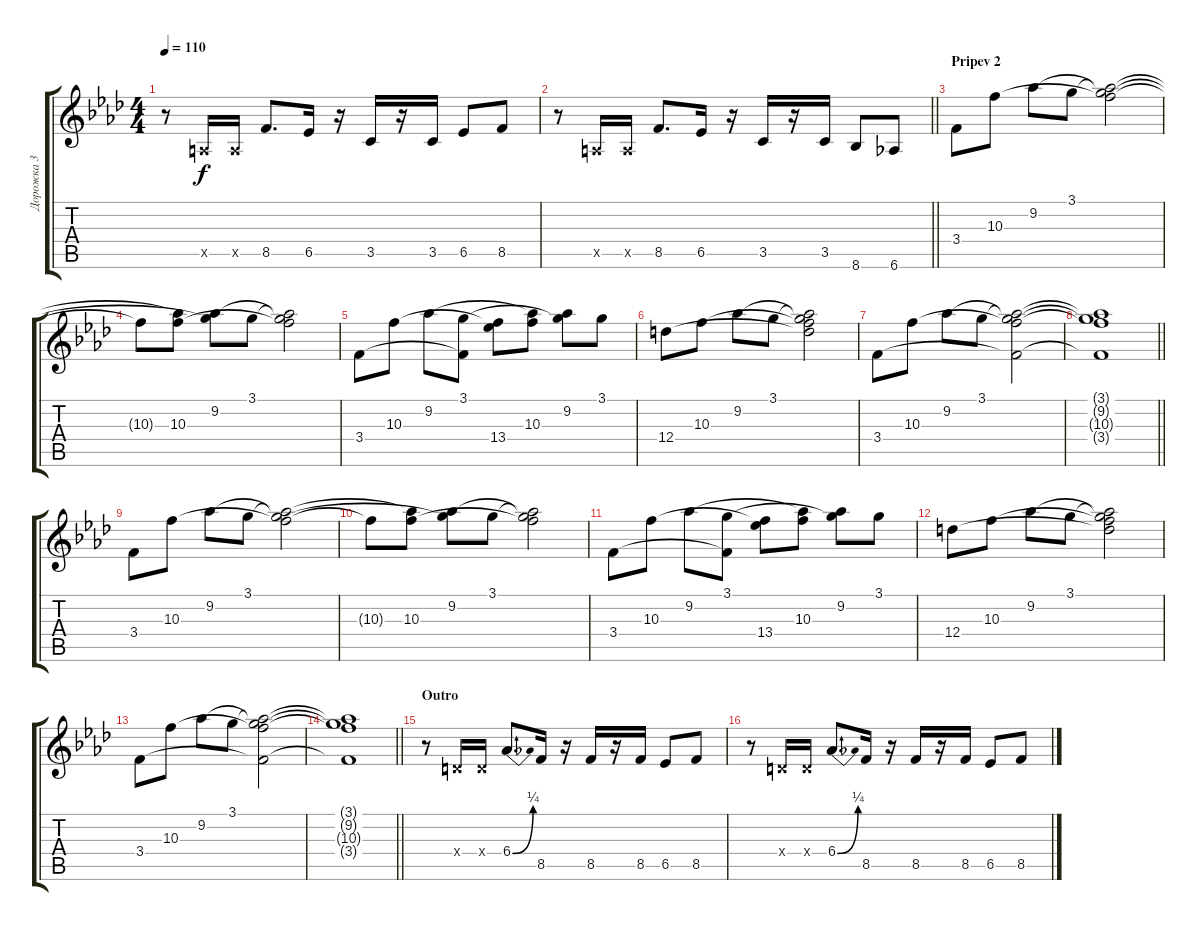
\track ("Дорожка 3" "Дорожка 3") {instrument acousticguitarsteel}
\staff {score tabs}
\tuning (E4 B3 G3 D3 A2 D2) {hide}
\ts (4 4)
\tempo 110
\clef g2
\ks fminor
r.8{dy f} 0.5{x}.16 0.5{x}.16 8.5.8{d} 6.5.16 r.16 3.5.16 r.16 3.5.16 6.5.8 8.5.8 |
\barLineRight lightlight
r.8 0.5{x}.16 0.5{x}.16 8.5.8{d} 6.5.16 r.16 3.5.16 r.16 3.5.16 8.6.8 6.6.8 |
\section ("" "Pripev 2")
3.4.8 10.3.8 9.2.8 3.1.8 (3.1{t} 9.2{t} 10.3{t}).2 |
10.3{t}.8 (9.2{t} 10.3).8 (3.1{t} 9.2).8 3.1.8 (3.1{t} 9.2{t} 10.3{t}).2 |
3.4.8 10.3.8 9.2.8 (3.1 3.4{t}).8 (10.3{t} 13.4).8 (9.2{t} 10.3).8 (3.1{t} 9.2).8 3.1.8 |
12.4.8 10.3.8 9.2.8 3.1.8 (3.1{t} 9.2{t} 10.3{t} 12.4{t}).2 |
3.4.8 10.3.8 9.2.8 3.1.8 (3.1{t} 9.2{t} 10.3{t} 3.4{t}).2 |
\barLineRight lightlight
(3.1{t} 9.2{t} 10.3{t} 3.4{t}).1 |
3.4.8 10.3.8 9.2.8 3.1.8 (3.1{t} 9.2{t} 10.3{t}).2 |
10.3{t}.8 (9.2{t} 10.3).8 (3.1{t} 9.2).8 3.1.8 (3.1{t} 9.2{t} 10.3{t}).2 |
3.4.8 10.3.8 9.2.8 (3.1 3.4{t}).8 (10.3{t} 13.4).8 (9.2{t} 10.3).8 (3.1{t} 9.2).8 3.1.8 |
12.4.8 10.3.8 9.2.8 3.1.8 (3.1{t} 9.2{t} 10.3{t} 12.4{t}).2 |
3.4.8 10.3.8 9.2.8 3.1.8 (3.1{t} 9.2{t} 10.3{t} 3.4{t}).2 |
\barLineRight lightlight
(3.1{t} 9.2{t} 10.3{t} 3.4{t}).1 |
\section ("" "Outro")
r.8 0.4{x}.16 0.4{x}.16 6.4{be (bend 0 0 60 1)}.8{d} 8.5.16 r.16 8.5.16 r.16 8.5.16 6.5.8 8.5.8 |
r.8 0.4{x}.16 0.4{x}.16 6.4{be (bend 0 0 60 1)}.8{d} 8.5.16 r.16 8.5.16 r.16 8.5.16 6.5.8 8.5.8
